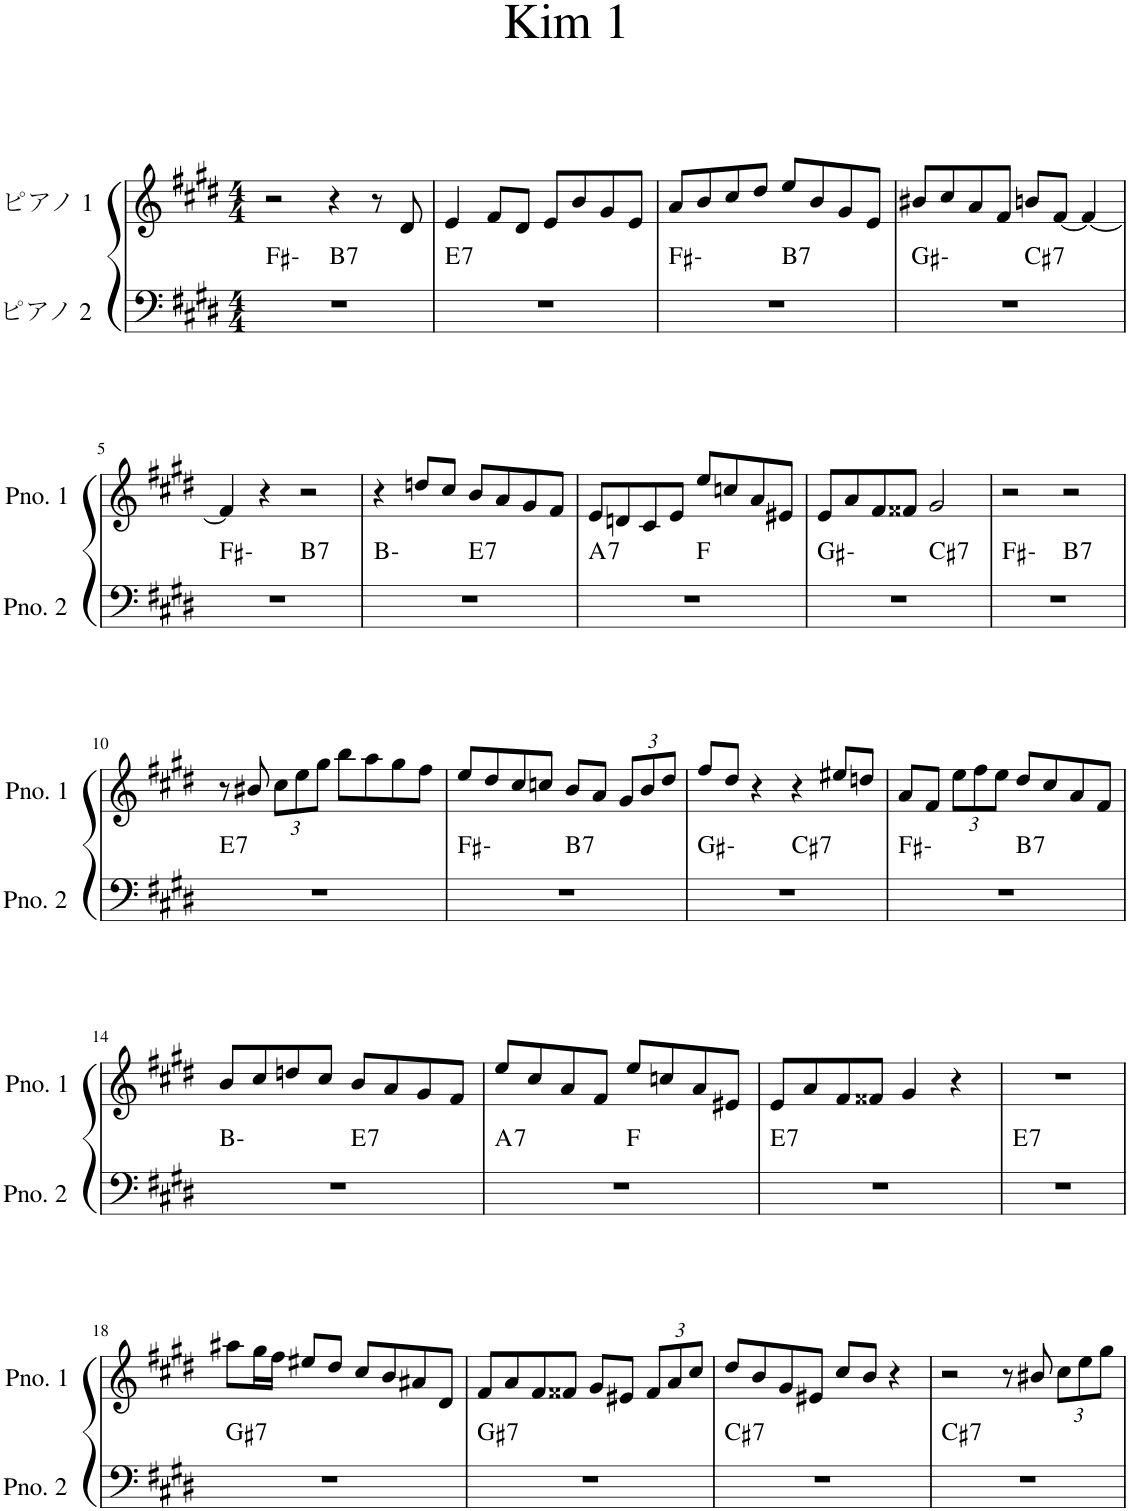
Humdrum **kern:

**kern	**harte	**kern
*part2	*part2	*part1
*staff2	*	*staff1
*I"ピアノ 2	*	*I"ピアノ 1
*clefF4	*	*clefG2
*k[f#c#g#d#]	*	*k[f#c#g#d#]
*M4/4	*	*M4/4
=1	=1	=1
*^	*	*
1r	2ryy	F#:min	2r
!	!	!LO:H:kt=7	!
.	2ryy	B:7	4r
.	.	.	8r
.	.	.	8d#/
=2	=2	=2	=2
!	!	!LO:H:kt=7	!
*v	*v	*	*
1r	E:7	4e/
.	.	8f#/L
.	.	8d#/J
.	.	8e/L
.	.	8b/
.	.	8g#/
.	.	8e/J
=3	=3	=3
*^	*	*
1r	2ryy	F#:min	8a/L
.	.	.	8b/
.	.	.	8cc#/
.	.	.	8dd#/J
!	!	!LO:H:kt=7	!
.	2ryy	B:7	8ee/L
.	.	.	8b/
.	.	.	8g#/
.	.	.	8e/J
=4	=4	=4	=4
1r	2ryy	G#:min	8b#X/L
.	.	.	8cc#/
.	.	.	8a/
.	.	.	8f#/J
!	!	!LO:H:kt=7	!
.	2ryy	C#:7	8bn/L
.	.	.	[8f#/J
.	.	.	4f#/_
!!LO:LB:g=z
=5	=5	=5	=5
1r	2ryy	F#:min	4f#/]
.	.	.	4r
!	!	!LO:H:kt=7	!
.	2ryy	B:7	2r
=6	=6	=6	=6
1r	2ryy	B:min	4r
.	.	.	8ddn/L
.	.	.	8cc#/J
!	!	!LO:H:kt=7	!
.	2ryy	E:7	8b/L
.	.	.	8a/
.	.	.	8g#/
.	.	.	8f#/J
=7	=7	=7	=7
!	!	!LO:H:kt=7	!
1r	2ryy	A:7	8e/L
.	.	.	8dn/
.	.	.	8c#/
.	.	.	8e/J
.	2ryy	F:maj	8ee/L
.	.	.	8ccn/
.	.	.	8a/
.	.	.	8e#X/J
=8	=8	=8	=8
1r	2ryy	G#:min	8e/L
.	.	.	8a/
.	.	.	8f#/
.	.	.	8f##X/J
!	!	!LO:H:kt=7	!
.	2ryy	C#:7	2g#/
=9	=9	=9	=9
1r	2ryy	F#:min	2r
!	!	!LO:H:kt=7	!
.	2ryy	B:7	2r
!!LO:LB:g=z
=10	=10	=10	=10
!	!	!LO:H:kt=7	!
*v	*v	*	*
1r	E:7	8r
.	.	8b#X/
*	*	*Xbrackettup
.	.	12cc#\L
.	.	12ee\
.	.	12gg#\J
.	.	8bb\L
.	.	8aa\
.	.	8gg#\
.	.	8ff#\J
=11	=11	=11
*^	*	*
1r	2ryy	F#:min	8ee/L
.	.	.	8dd#/
.	.	.	8cc#/
.	.	.	8ccn/J
!	!	!LO:H:kt=7	!
.	2ryy	B:7	8b/L
.	.	.	8a/J
.	.	.	12g#/L
.	.	.	12b/
.	.	.	12dd#/J
=12	=12	=12	=12
1r	2ryy	G#:min	8ff#/L
.	.	.	8dd#/J
.	.	.	4r
!	!	!LO:H:kt=7	!
.	2ryy	C#:7	4r
.	.	.	8ee#X/L
.	.	.	8ddn/J
=13	=13	=13	=13
1r	2ryy	F#:min	8a/L
.	.	.	8f#/J
.	.	.	12ee\L
.	.	.	12ff#\
.	.	.	12ee\J
!	!	!LO:H:kt=7	!
.	2ryy	B:7	8dd#/L
.	.	.	8cc#/
.	.	.	8a/
.	.	.	8f#/J
!!LO:LB:g=z
=14	=14	=14	=14
1r	2ryy	B:min	8b/L
.	.	.	8cc#/
.	.	.	8ddn/
.	.	.	8cc#/J
!	!	!LO:H:kt=7	!
.	2ryy	E:7	8b/L
.	.	.	8a/
.	.	.	8g#/
.	.	.	8f#/J
=15	=15	=15	=15
!	!	!LO:H:kt=7	!
1r	2ryy	A:7	8ee/L
.	.	.	8cc#/
.	.	.	8a/
.	.	.	8f#/J
.	2ryy	F:maj	8ee/L
.	.	.	8ccn/
.	.	.	8a/
.	.	.	8e#X/J
=16	=16	=16	=16
!	!	!LO:H:kt=7	!
*v	*v	*	*
1r	E:7	8e/L
.	.	8a/
.	.	8f#/
.	.	8f##X/J
.	.	4g#/
.	.	4r
=17	=17	=17
!	!LO:H:kt=7	!
1r	E:7	1r
!!LO:LB:g=z
=18	=18	=18
!	!LO:H:kt=7	!
1r	G#:7	8aa#X\L
.	.	16gg#\L
.	.	16ff#\JJ
.	.	8ee#X/L
.	.	8dd#/J
.	.	8cc#/L
.	.	8b/
.	.	8a#X/
.	.	8d#/J
=19	=19	=19
!	!LO:H:kt=7	!
1r	G#:7	8f#/L
.	.	8a/
.	.	8f#/
.	.	8f##X/J
.	.	8g#/L
.	.	8e#X/J
.	.	12f##/L
.	.	12a/
.	.	12cc#/J
=20	=20	=20
!	!LO:H:kt=7	!
1r	C#:7	8dd#/L
.	.	8b/
.	.	8g#/
.	.	8e#X/J
.	.	8cc#/L
.	.	8b/J
.	.	4r
=21	=21	=21
!	!LO:H:kt=7	!
1r	C#:7	2r
.	.	8r
.	.	8b#X/
.	.	12cc#\L
.	.	12ee\
.	.	12gg#\J
=	=	=
*-	*-	*-
